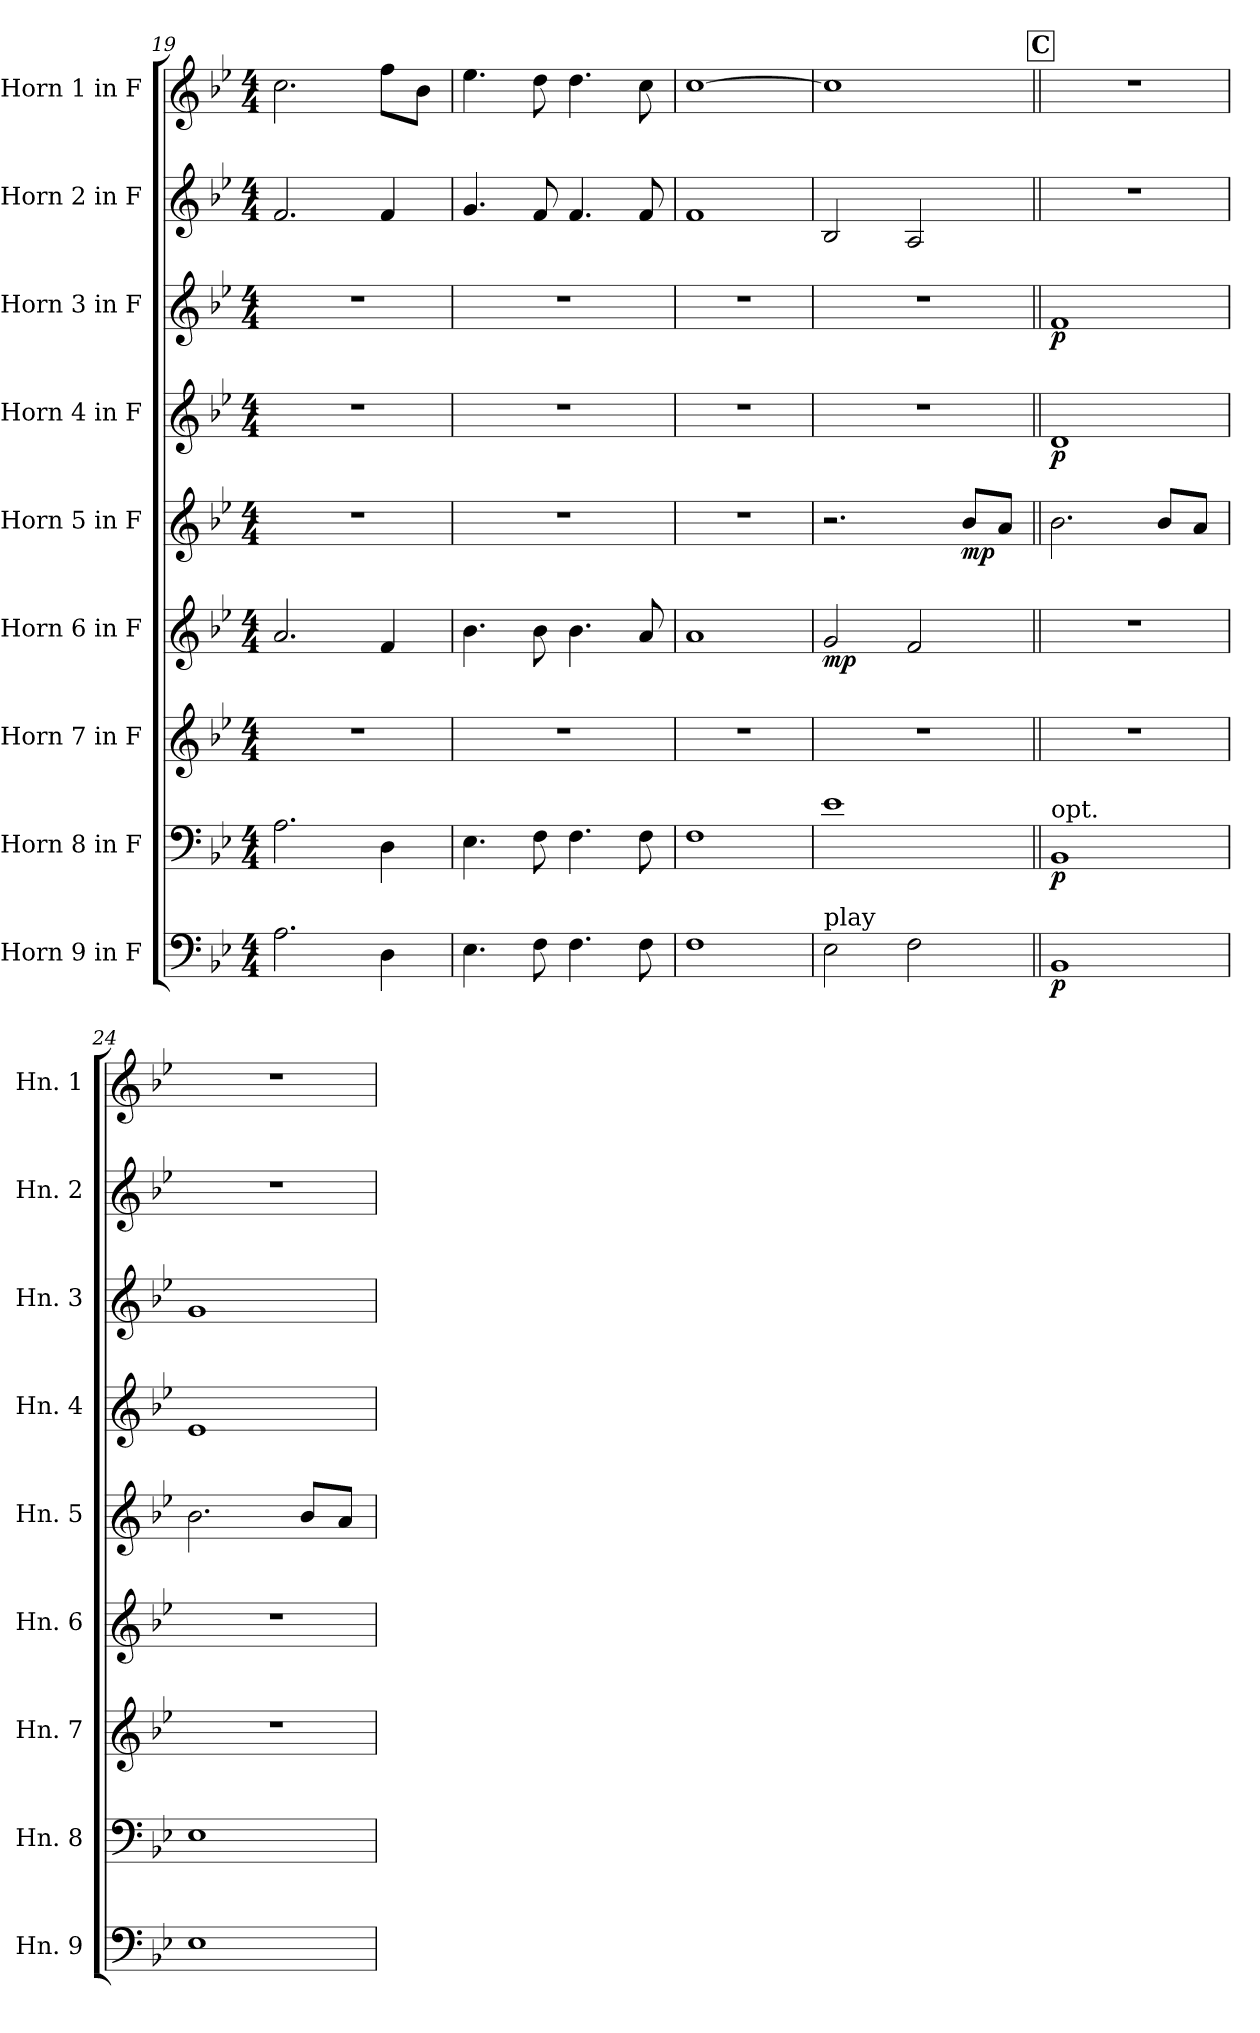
**kern	**dynam	**kern	**dynam	**kern	**kern	**dynam	**kern	**dynam	**kern	**dynam	**kern	**dynam	**kern	**kern
*part9	*part9	*part8	*part8	*part7	*part6	*part6	*part5	*part5	*part4	*part4	*part3	*part3	*part2	*part1
*staff9	*staff9	*staff8	*staff8	*staff7	*staff6	*staff6	*staff5	*staff5	*staff4	*staff4	*staff3	*staff3	*staff2	*staff1
*I"Horn 9 in F	*	*I"Horn 8 in F	*	*I"Horn 7 in F	*I"Horn 6 in F	*	*I"Horn 5 in F	*	*I"Horn 4 in F	*	*I"Horn 3 in F	*	*I"Horn 2 in F	*I"Horn 1 in F
*I'Hn. 9	*	*I'Hn. 8	*	*I'Hn. 7	*I'Hn. 6	*	*I'Hn. 5	*	*I'Hn. 4	*	*I'Hn. 3	*	*I'Hn. 2	*I'Hn. 1
*clefF4	*	*clefF4	*	*clefG2	*clefG2	*	*clefG2	*	*clefG2	*	*clefG2	*	*clefG2	*clefG2
*ITrd4c7	*	*ITrd4c7	*	*ITrd4c7	*ITrd4c7	*	*ITrd4c7	*	*ITrd4c7	*	*ITrd4c7	*	*ITrd4c7	*ITrd4c7
*k[b-e-a-]	*	*k[b-e-a-]	*	*k[b-e-a-]	*k[b-e-a-]	*	*k[b-e-a-]	*	*k[b-e-a-]	*	*k[b-e-a-]	*	*k[b-e-a-]	*k[b-e-a-]
*M4/4	*	*M4/4	*	*M4/4	*M4/4	*	*M4/4	*	*M4/4	*	*M4/4	*	*M4/4	*M4/4
=19	=19	=19	=19	=19	=19	=19	=19	=19	=19	=19	=19	=19	=19	=19
2.D!\	.	2.D\	.	1r	2.d/	.	1r	.	1r	.	1r	.	2.B-/	2.f\
4GG!\	.	4GG\	.	.	4B-/	.	.	.	.	.	.	.	4B-/	8b-\L
.	.	.	.	.	.	.	.	.	.	.	.	.	.	8e-\J
=20	=20	=20	=20	=20	=20	=20	=20	=20	=20	=20	=20	=20	=20	=20
4.AA-!\	.	4.AA-\	.	1r	4.e-\	.	1r	.	1r	.	1r	.	4.c/	4.a-\
8BB-!\	.	8BB-\	.	.	8e-\	.	.	.	.	.	.	.	8B-/	8g\
4.BB-!\	.	4.BB-\	.	.	4.e-\	.	.	.	.	.	.	.	4.B-/	4.g\
8BB-!\	.	8BB-\	.	.	8d/	.	.	.	.	.	.	.	8B-/	8f\
=21	=21	=21	=21	=21	=21	=21	=21	=21	=21	=21	=21	=21	=21	=21
1BB-!	.	1BB-	.	1r	1d	.	1r	.	1r	.	1r	.	1B-	[1f
!!LO:PB:g=z
=22	=22	=22	=22	=22	=22	=22	=22	=22	=22	=22	=22	=22	=22	=22
!LO:TX:a:t=play	!	!	!	!	!	!	!	!	!	!	!	!	!	!
!	!	!	!	!	!	!LO:DY:b	!	!	!	!	!	!	!	!
2AA-\	.	1A-	.	1r	2c/	mp	2.r	.	1r	.	1r	.	2E-/	1f]
2BB-\	.	.	.	.	2B-/	.	.	.	.	.	.	.	2D/	.
!	!	!	!	!	!	!	!	!LO:DY:b	!	!	!	!	!	!
.	.	.	.	.	.	.	8e-/L	mp	.	.	.	.	.	.
.	.	.	.	.	.	.	8d/J	.	.	.	.	.	.	.
!!LO:REH:place=s1:a:B:fs=14:t=C
=23||	=23||	=23||	=23||	=23||	=23||	=23||	=23||	=23||	=23||	=23||	=23||	=23||	=23||	=23||
!	!	!LO:TX:a:t=opt.	!	!	!	!	!	!	!	!	!	!	!	!
!	!LO:DY:b	!	!LO:DY:b	!	!	!	!	!	!	!LO:DY:b	!	!LO:DY:b	!	!
1EE-	p	1EE-!	p	1r	1r	.	2.e-\	.	1G	p	1B-	p	1r	1r
.	.	.	.	.	.	.	8e-/L	.	.	.	.	.	.	.
.	.	.	.	.	.	.	8d/J	.	.	.	.	.	.	.
=24	=24	=24	=24	=24	=24	=24	=24	=24	=24	=24	=24	=24	=24	=24
1AA-	.	1AA-!	.	1r	1r	.	2.e-\	.	1A-	.	1c	.	1r	1r
.	.	.	.	.	.	.	8e-/L	.	.	.	.	.	.	.
.	.	.	.	.	.	.	8d/J	.	.	.	.	.	.	.
=	=	=	=	=	=	=	=	=	=	=	=	=	=	=
*-	*-	*-	*-	*-	*-	*-	*-	*-	*-	*-	*-	*-	*-	*-
